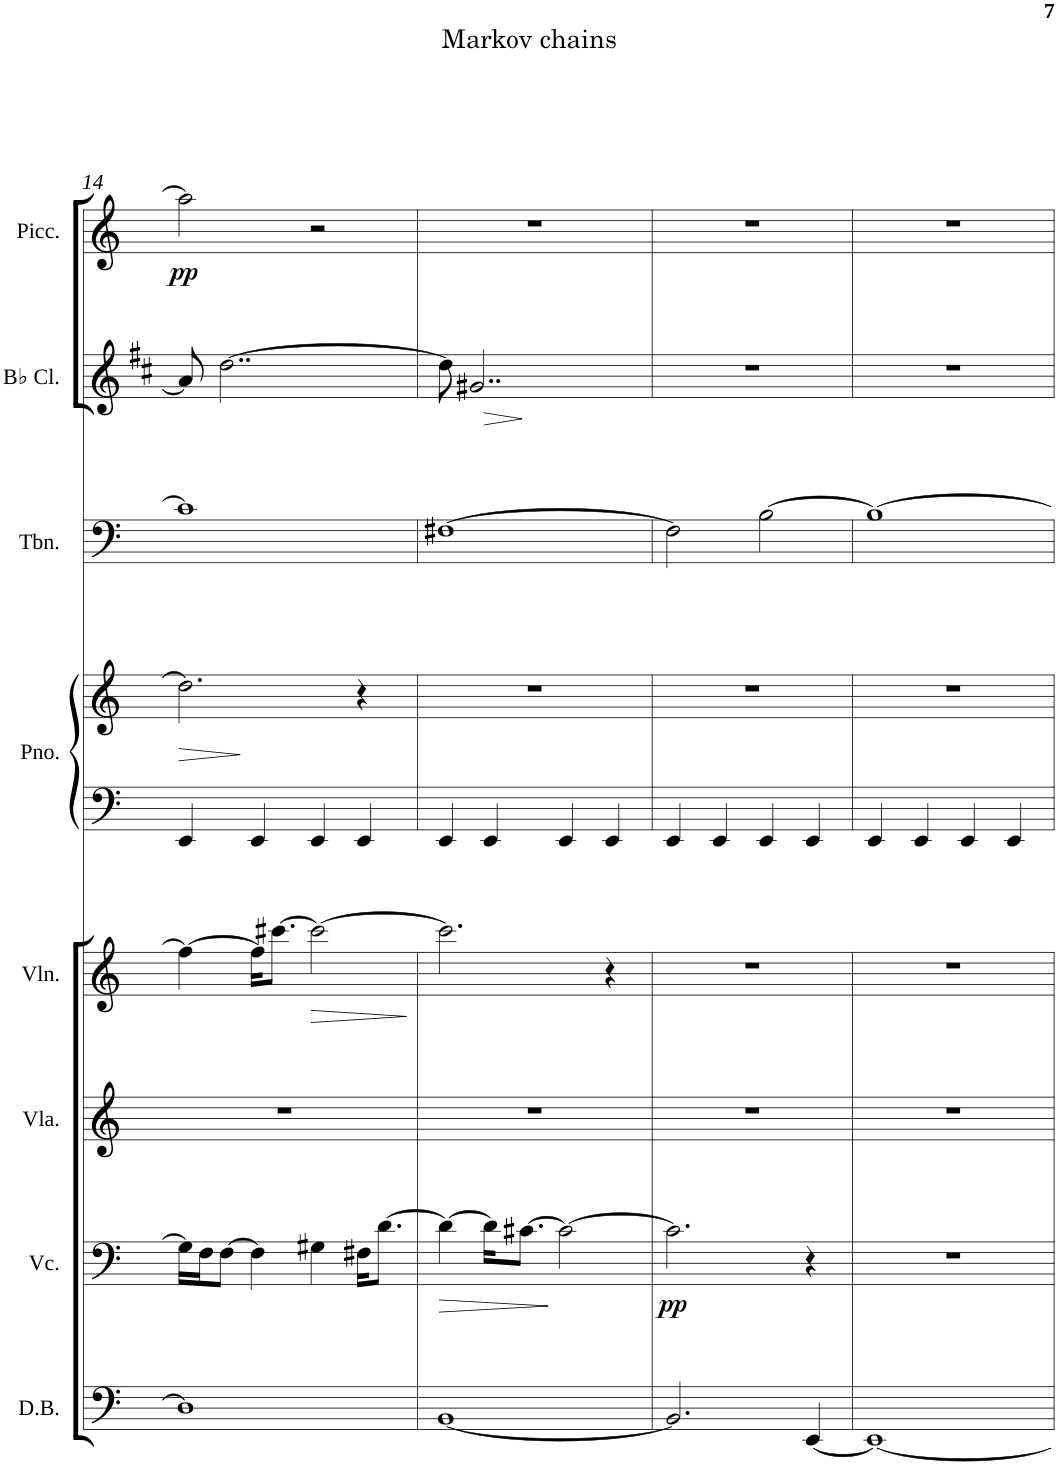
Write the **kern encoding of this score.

**kern	**kern	**dynam	**kern	**kern	**dynam	**kern	**kern	**dynam	**kern	**kern	**dynam	**kern	**dynam
*part8	*part7	*part7	*part6	*part5	*part5	*part4	*part4	*part4	*part3	*part2	*part2	*part1	*part1
*staff9	*staff8	*staff8	*staff7	*staff6	*staff6	*staff5	*staff4	*staff4/5	*staff3	*staff2	*staff2	*staff1	*staff1
*I"Double Bass	*I"Cello	*	*I"Viola	*I"Violin	*	*I"Piano	*	*	*I"Trombone	*I"Clarinet in Bb	*	*I"Piccolo	*
*I'D.B.	*	*	*I'Vla.	*I'Vln.	*	*I'Pno.	*	*	*I'Tbn.	*	*	*I'Picc.	*
!!LO:PB:g=z
*clefF4	*clefF4	*	*clefG2	*clefG2	*	*clefF4	*clefG2	*	*clefF4	*clefG2	*	*clefG2	*
*Trd7c12	*	*	*	*	*	*	*	*	*	*Trd1c2	*	*Trd-7c-12	*
*k[]	*k[]	*	*k[]	*k[]	*	*k[]	*k[]	*	*k[]	*k[f#c#]	*	*k[]	*
*M4/4	*M4/4	*	*M4/4	*M4/4	*	*M4/4	*M4/4	*	*M4/4	*M4/4	*	*M4/4	*
=14	=14	=14	=14	=14	=14	=14	=14	=14	=14	=14	=14	=14	=14
!	!	!	!	!	!	!	!	!LO:HP:b	!	!	!	!	!LO:DY:b
1D#]	16G#\LL]	.	1r	4ff#\_	.	4EE/	2.dd#\]	>	1c]	8a/]	.	2aa#\]	pp
.	16F\J	.	.	.	.	.	.	.	.	.	.	.	.
.	[8F\J	.	.	.	.	.	.	.	.	[2..dd\	.	.	.
.	4F\]	.	.	16ff#\KL]	.	4EE/	.	.	.	.	.	.	.
.	.	.	.	[8.ccc#X\J	.	.	.	.	.	.	.	.	.
!	!	!	!	!	!LO:HP:b	!	!	!	!	!	!	!	!
.	4G#X\	.	.	2ccc#\_	>	4EE/	.	.	.	.	.	2r	.
.	16F#X\KL	.	.	.	.	4EE/	4r	]	.	.	.	.	.
.	[8.d\J	.	.	.	.	.	.	.	.	.	.	.	.
.	.	.	.	.	]	.	.	.	.	.	.	.	.
=15	=15	=15	=15	=15	=15	=15	=15	=15	=15	=15	=15	=15	=15
!	!	!LO:HP:b	!	!	!	!	!	!	!	!	!	!	!
[1BB	4d\_	>	1r	2.ccc#\]	.	4EE/	1r	.	[1F#X	8dd\]	.	1r	.
!	!	!	!	!	!	!	!	!	!	!	!LO:HP:b	!	!
.	.	.	.	.	.	.	.	.	.	2..g#X/	>	.	.
.	16d\KL]	.	.	.	.	4EE/	.	.	.	.	.	.	.
.	[8.c#X\J	.	.	.	.	.	.	.	.	.	.	.	.
.	2c#\_	]	.	.	.	4EE/	.	.	.	.	.	.	.
.	.	.	.	4r	.	4EE/	.	.	.	.	.	.	.
=16	=16	=16	=16	=16	=16	=16	=16	=16	=16	=16	=16	=16	=16
!	!	!LO:DY:b	!	!	!	!	!	!	!	!	!	!	!
2.BB/]	2.c#\]	pp	1r	1r	.	4EE/	1r	.	2F#\]	1r	.	1r	.
.	.	.	.	.	.	4EE/	.	.	.	.	.	.	.
.	.	.	.	.	.	4EE/	.	.	[2B\	.	.	.	.
[4EE/	4r	.	.	.	.	4EE/	.	.	.	.	.	.	.
.	.	.	.	.	.	.	.	.	.	.	]	.	.
=17	=17	=17	=17	=17	=17	=17	=17	=17	=17	=17	=17	=17	=17
1EE_	1r	.	1r	1r	.	4EE/	1r	.	1B_	1r	.	1r	.
.	.	.	.	.	.	4EE/	.	.	.	.	.	.	.
.	.	.	.	.	.	4EE/	.	.	.	.	.	.	.
.	.	.	.	.	.	4EE/	.	.	.	.	.	.	.
=	=	=	=	=	=	=	=	=	=	=	=	=	=
*-	*-	*-	*-	*-	*-	*-	*-	*-	*-	*-	*-	*-	*-
